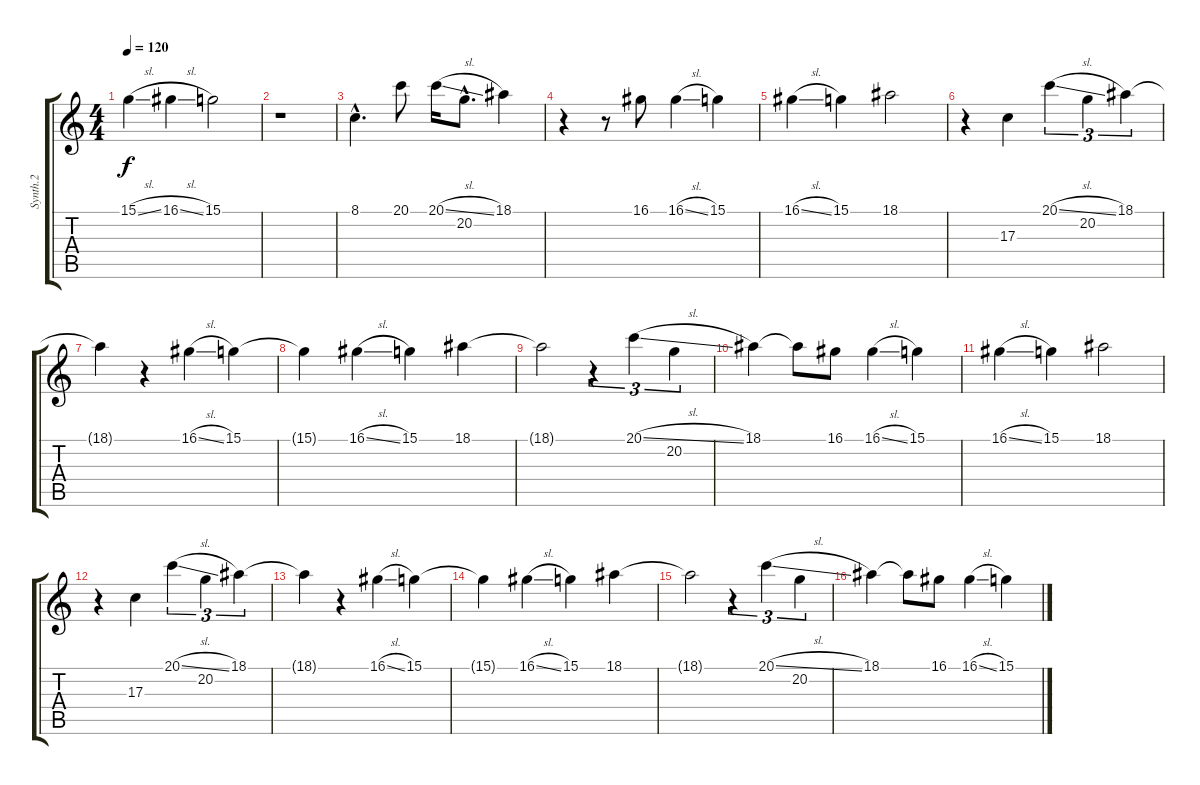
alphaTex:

\track ("Synth.2" "Synth.2") {instrument stringensemble2}
\staff {score tabs}
\tuning (E4 B3 G3 D3 A2 E2) {hide}
\ts (4 4)
\tempo 120
\clef g2
\ks c
15.1{sl}.4{dy f} 16.1{sl}.4 15.1.2 |
r.1 |
8.1{hac}.4{d} 20.1.8 20.1{sl}.16 20.2{hac}.8{d} 18.1.4 |
r.4 r.8 16.1.8 16.1{sl}.4 15.1.4 |
16.1{sl}.4 15.1.4 18.1.2 |
r.4 17.3.4 20.1{sl}.4{tu (3 2)} 20.2.4{tu (3 2)} 18.1.4{tu (3 2)} |
18.1{t}.4 r.4 16.1{sl}.4 15.1.4 |
15.1{t}.4 16.1{sl}.4 15.1.4 18.1.4 |
18.1{t}.2 r.4{tu (3 2)} 20.1{sl}.4{tu (3 2)} 20.2.4{tu (3 2)} |
18.1.4 18.1{t}.8 16.1.8 16.1{sl}.4 15.1.4 |
16.1{sl}.4 15.1.4 18.1.2 |
r.4 17.3.4 20.1{sl}.4{tu (3 2)} 20.2.4{tu (3 2)} 18.1.4{tu (3 2)} |
18.1{t}.4 r.4 16.1{sl}.4 15.1.4 |
15.1{t}.4 16.1{sl}.4 15.1.4 18.1.4 |
18.1{t}.2 r.4{tu (3 2)} 20.1{sl}.4{tu (3 2)} 20.2.4{tu (3 2)} |
18.1.4 18.1{t}.8 16.1.8 16.1{sl}.4 15.1.4
